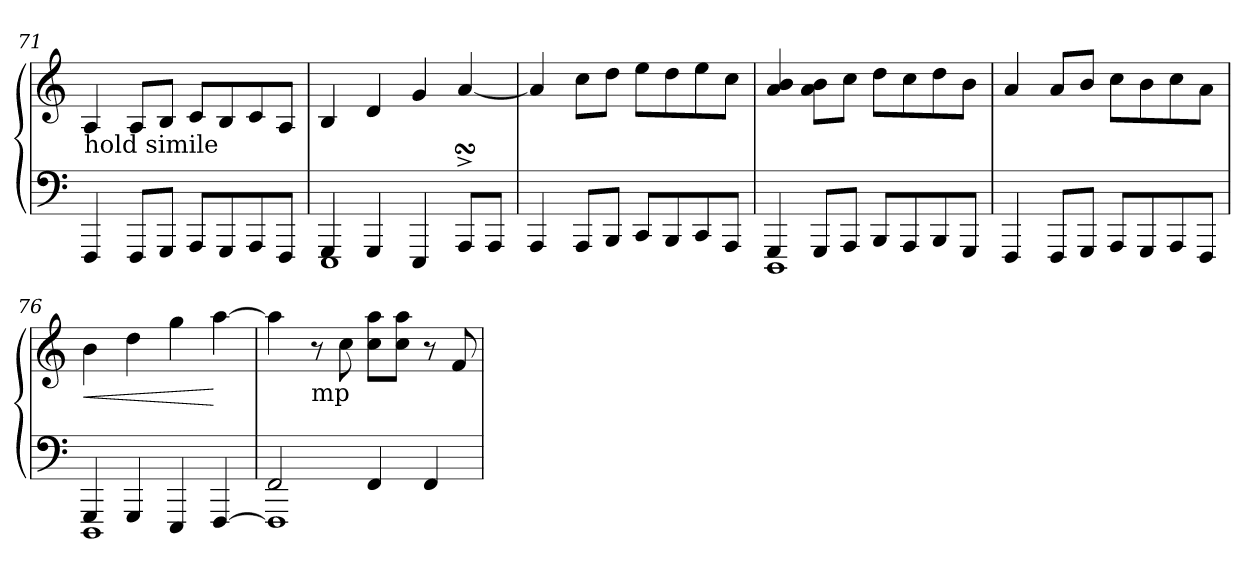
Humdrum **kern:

**kern	**kern	**dynam
*part1	*part1	*part1
*staff2	*staff1	*staff1/2
*clefF4	*clefG2	*
*k[]	*k[]	*
*C:	*C:	*
=71	=71	=71
!	!LO:TX:b:t=hold simile	!
4FFF/	4A/	.
8FFF/L	8A/L	.
8GGG/J	8B/J	.
8AAA/L	8c/L	.
8GGG/	8B/	.
8AAA/	8c/	.
8FFF/J	8A/J	.
=72	=72	=72
*^	*	*
4GGG/	1EEE	4B/	.
4GGG/	.	4d/	.
4EEE/	.	4g/	.
8AAAsSSS^/L	.	[4a/	.
8AAA/J	.	.	.
*v	*v	*	*
=73	=73	=73
4AAA/	4a/]	.
8AAA/L	8cc\L	.
8BBB/J	8dd\J	.
8CC/L	8ee\L	.
8BBB/	8dd\	.
8CC/	8ee\	.
8AAA/J	8cc\J	.
!!LO:LB:g=z
=74	=74	=74
*^	*	*
4GGG/	1DDD	4a/ 4b/	.
8GGG/L	.	8a\ 8b\L	.
8AAA/J	.	8cc\J	.
8BBB/L	.	8dd\L	.
8AAA/	.	8cc\	.
8BBB/	.	8dd\	.
8GGG/J	.	8b\J	.
*v	*v	*	*
=75	=75	=75
4FFF/	4a/	.
8FFF/L	8a/L	.
8GGG/J	8b/J	.
8AAA/L	8cc\L	.
8GGG/	8b\	.
8AAA/	8cc\	.
8FFF/J	8a\J	.
=76	=76	=76
*^	*	*
!	!	!	!LO:HP:b
4GGG/	1DDD	4b\	<
4GGG/	.	4dd\	.
4EEE/	.	4gg\	.
[4FFF/	.	[4aa\	[
=77	=77	=77	=77
1FFF]	2FF/	4aa\]	.
!	!	!LO:TX:b:t=mp	!
.	.	8r	.
.	.	8cc\	.
.	4FF/	8cc\ 8aa\L	.
.	.	8cc\ 8aa\J	.
.	4FF/	8r	.
.	.	8f/	.
*v	*v	*	*
=	=	=
*-	*-	*-
